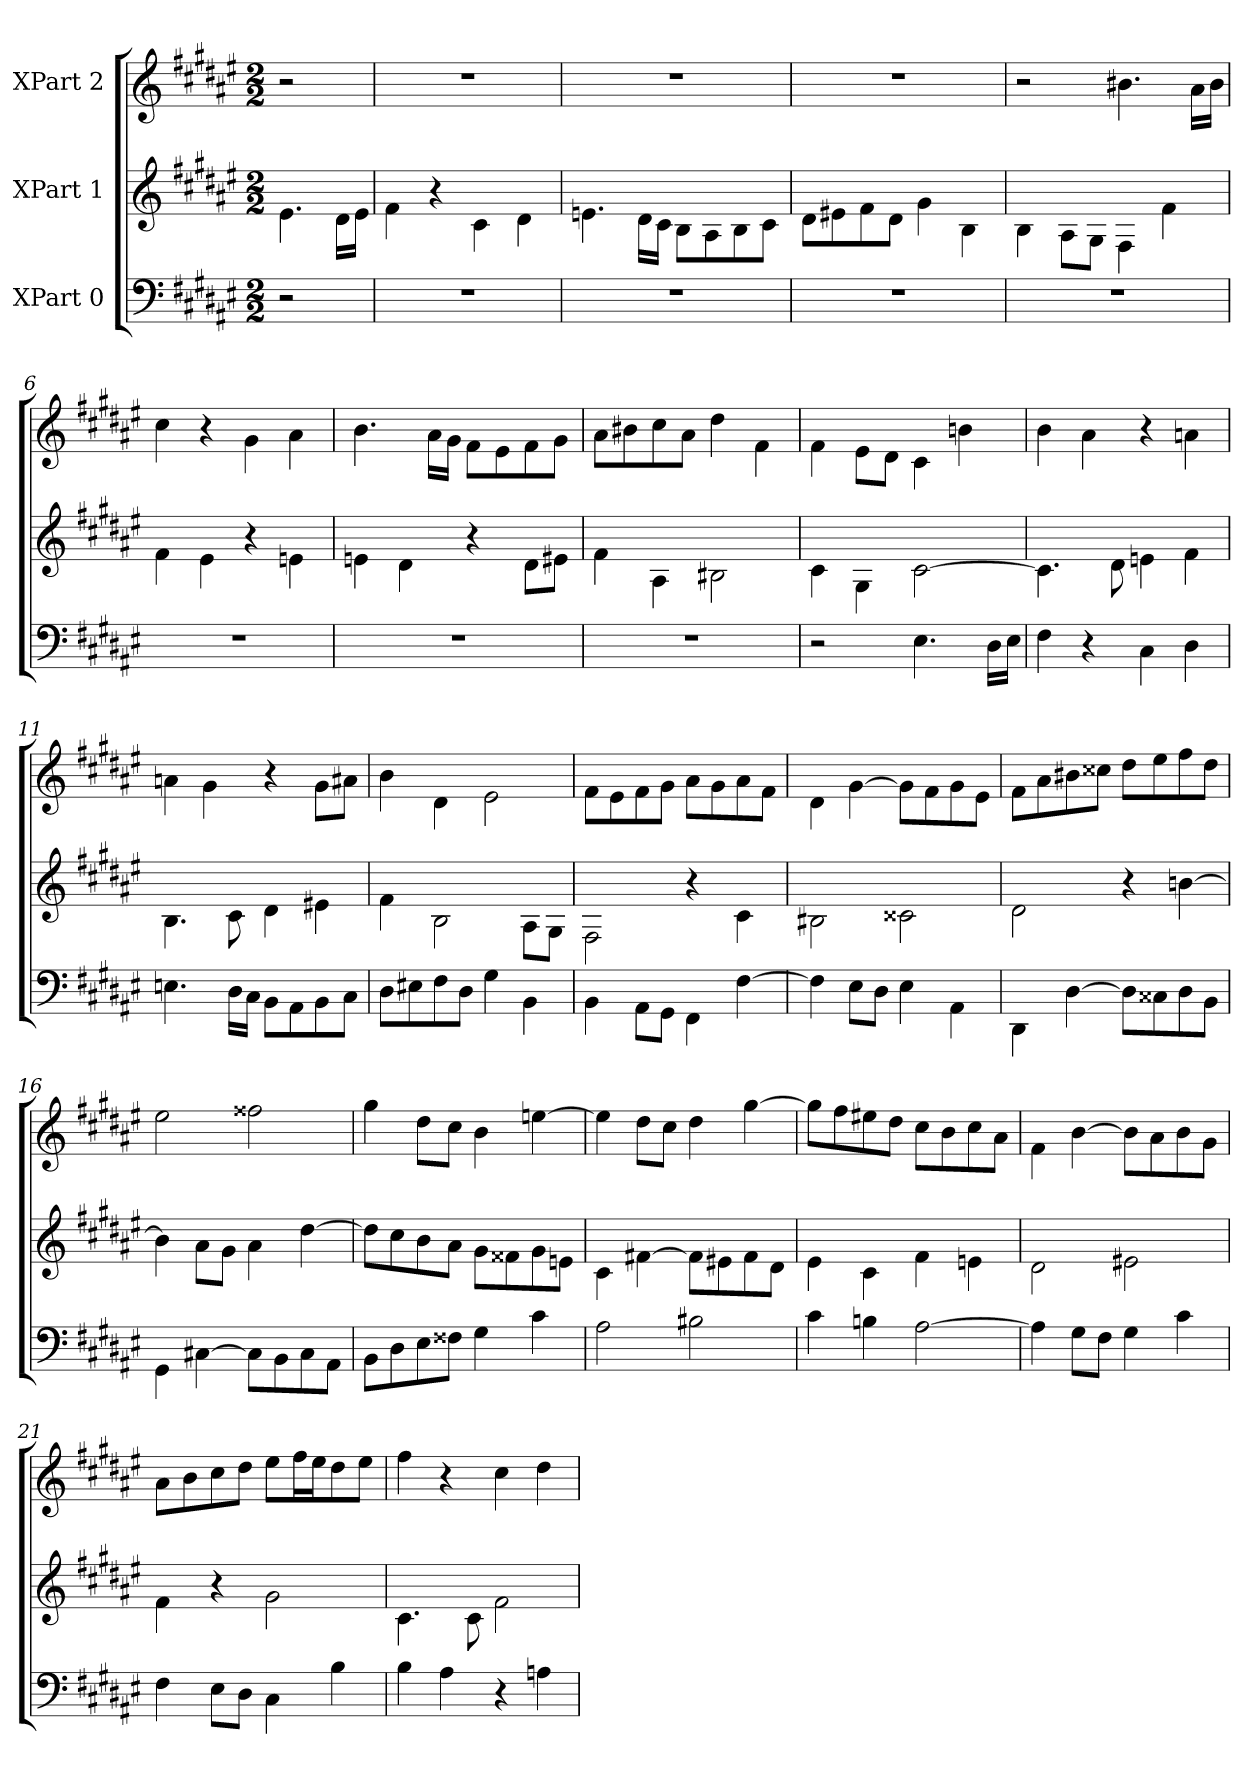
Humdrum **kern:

**kern	**kern	**kern
*part3	*part2	*part1
*staff3	*staff2	*staff1
*I"XPart 0	*I"XPart 1	*I"XPart 2
*clefF4	*clefG2	*clefG2
*k[f#c#g#d#a#e#]	*k[f#c#g#d#a#e#]	*k[f#c#g#d#a#e#]
*M2/2	*M2/2	*M2/2
=1	=1	=1
2r	4.e#\	2r
.	16d#\L	.
.	16e#\J	.
=2	=2	=2
1r	4f#\	1r
.	4r	.
.	4c#\	.
.	4d#\	.
=3	=3	=3
1r	4.en\	1r
.	16d#\L	.
.	16c#\J	.
.	8B\L	.
.	8A#\	.
.	8B\	.
.	8c#\J	.
=4	=4	=4
1r	8d#\L	1r
.	8e#X\	.
.	8f#\	.
.	8d#\J	.
.	4g#\	.
.	4B\	.
=5	=5	=5
1r	4B\	2r
.	8A#\L	.
.	8G#\J	.
.	4F#\	4.b#X\
.	4f#\	.
.	.	16a#\L
.	.	16b#\J
=6	=6	=6
1r	4f#\	4cc#\
.	4e#\	4r
.	4r	4g#\
.	4en\	4a#\
=7	=7	=7
1r	4en\	4.b\
.	4d#\	.
.	.	16a#\L
.	.	16g#\J
.	4r	8f#\L
.	.	8e#\
.	8d#\L	8f#\
.	8e#X\J	8g#\J
=8	=8	=8
1r	4f#\	8a#\L
.	.	8b#X\
.	4A#\	8cc#\
.	.	8a#\J
.	2B#X\	4dd#\
.	.	4f#\
=9	=9	=9
2r	4c#\	4f#\
.	4G#\	8e#\L
.	.	8d#\J
4.E#\	[2c#\	4c#\
.	.	4bn\
16D#\L	.	.
16E#\J	.	.
=10	=10	=10
4F#\	4.c#\]	4b\
4r	.	4a#\
.	8d#\	.
4C#\	4en\	4r
4D#\	4f#\	4an\
=11	=11	=11
4.En\	4.B\	4an\
.	.	4g#\
16D#\L	8c#\	.
16C#\J	.	.
8BB\L	4d#\	4r
8AA#\	.	.
8BB\	4e#X\	8g#\L
8C#\J	.	8a#X\J
=12	=12	=12
8D#\L	4f#\	4b\
8E#X\	.	.
8F#\	2B\	4d#\
8D#\J	.	.
4G#\	.	2e#\
4BB\	8A#\L	.
.	8G#\J	.
=13	=13	=13
4BB\	2F#\	8f#\L
.	.	8e#\
8AA#\L	.	8f#\
8GG#\J	.	8g#\J
4FF#\	4r	8a#\L
.	.	8g#\
[4F#\	4c#\	8a#\
.	.	8f#\J
=14	=14	=14
4F#\]	2B#X\	4d#\
8E#\L	.	[4g#\
8D#\J	.	.
4E#\	2c##X\	8g#\L]
.	.	8f#\
4AA#\	.	8g#\
.	.	8e#\J
=15	=15	=15
4DD#\	2d#\	8f#\L
.	.	8a#\
[4D#\	.	8b#X\
.	.	8cc##X\J
8D#\L]	4r	8dd#\L
8C##X\	.	8ee#\
8D#\	[4bn\	8ff#\
8BB\J	.	8dd#\J
=16	=16	=16
4GG#\	4b\]	2ee#\
[4C#X\	8a#\L	.
.	8g#\J	.
8C#\L]	4a#\	2ff##X\
8BB\	.	.
8C#\	[4dd#\	.
8AA#\J	.	.
=17	=17	=17
8BB\L	8dd#\L]	4gg#\
8D#\	8cc#\	.
8E#\	8b\	8dd#\L
8F##X\J	8a#\J	8cc#\J
4G#\	8g#\L	4b\
.	8f##X\	.
4c#\	8g#\	[4een\
.	8en\J	.
=18	=18	=18
2A#\	4c#\	4een\]
.	[4f#X\	8dd#\L
.	.	8cc#\J
2B#X\	8f#\L]	4dd#\
.	8e#X\	.
.	8f#\	[4gg#\
.	8d#\J	.
=19	=19	=19
4c#\	4e#\	8gg#\L]
.	.	8ff#\
4Bn\	4c#\	8ee#X\
.	.	8dd#\J
[2A#\	4f#\	8cc#\L
.	.	8b\
.	4en\	8cc#\
.	.	8a#\J
=20	=20	=20
4A#\]	2d#\	4f#\
8G#\L	.	[4b\
8F#\J	.	.
4G#\	2e#X\	8b\L]
.	.	8a#\
4c#\	.	8b\
.	.	8g#\J
=21	=21	=21
4F#\	4f#\	8a#\L
.	.	8b\
8E#\L	4r	8cc#\
8D#\J	.	8dd#\J
4C#\	2g#\	8ee#\L
.	.	16ff#\
.	.	16ee#\
4B\	.	8dd#\
.	.	8ee#\J
=22	=22	=22
4B\	4.c#\	4ff#\
4A#\	.	4r
.	8c#\	.
4r	2f#\	4cc#\
4An\	.	4dd#\
=	=	=
*-	*-	*-
